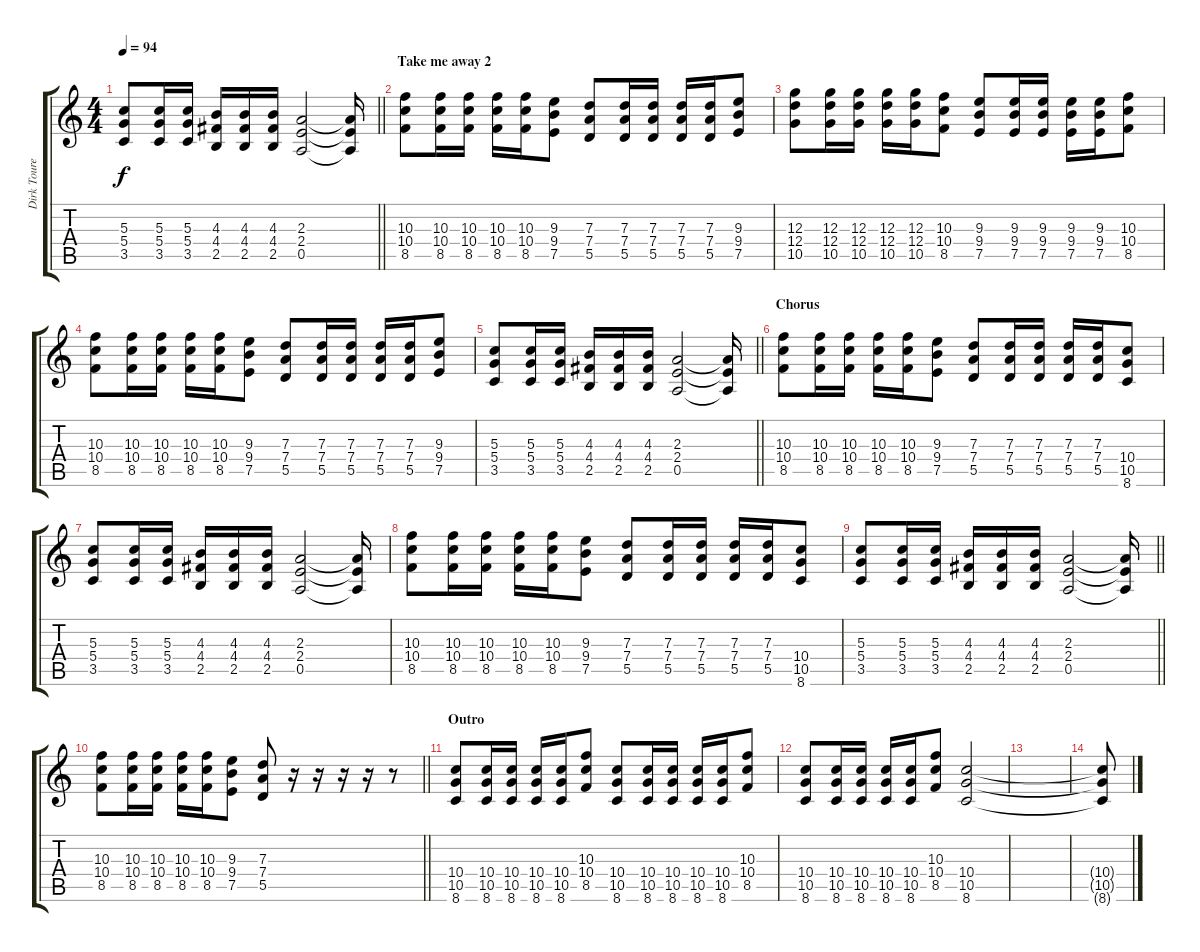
\track ("Dirk Tourette" "Dirk Toure") {instrument overdrivenguitar}
\staff {score tabs}
\tuning (E4 B3 G3 D3 A2 E2) {hide}
\ts (4 4)
\tempo 94
\clef g2
\barLineRight lightlight
\ks c
(5.3 5.4 3.5).8{dy f} (5.3 5.4 3.5).16 (5.3 5.4 3.5).16 (4.3 4.4 2.5).16 (4.3 4.4 2.5).16 (4.3 4.4 2.5).16 (2.3 2.4 0.5).2 (2.3{t} 2.4{t} 0.5{t}).16 |
\section ("" "Take me away 2")
(10.3 10.4 8.5).8 (10.3 10.4 8.5).16 (10.3 10.4 8.5).16 (10.3 10.4 8.5).16 (10.3 10.4 8.5).16 (9.3 9.4 7.5).8 (7.3 7.4 5.5).8 (7.3 7.4 5.5).16 (7.3 7.4 5.5).16 (7.3 7.4 5.5).16 (7.3 7.4 5.5).16 (9.3 9.4 7.5).8 |
(12.3 12.4 10.5).8 (12.3 12.4 10.5).16 (12.3 12.4 10.5).16 (12.3 12.4 10.5).16 (12.3 12.4 10.5).16 (10.3 10.4 8.5).8 (9.3 9.4 7.5).8 (9.3 9.4 7.5).16 (9.3 9.4 7.5).16 (9.3 9.4 7.5).16 (9.3 9.4 7.5).16 (10.3 10.4 8.5).8 |
(10.3 10.4 8.5).8 (10.3 10.4 8.5).16 (10.3 10.4 8.5).16 (10.3 10.4 8.5).16 (10.3 10.4 8.5).16 (9.3 9.4 7.5).8 (7.3 7.4 5.5).8 (7.3 7.4 5.5).16 (7.3 7.4 5.5).16 (7.3 7.4 5.5).16 (7.3 7.4 5.5).16 (9.3 9.4 7.5).8 |
\barLineRight lightlight
(5.3 5.4 3.5).8 (5.3 5.4 3.5).16 (5.3 5.4 3.5).16 (4.3 4.4 2.5).16 (4.3 4.4 2.5).16 (4.3 4.4 2.5).16 (2.3 2.4 0.5).2 (2.3{t} 2.4{t} 0.5{t}).16 |
\section ("" "Chorus")
(10.3 10.4 8.5).8 (10.3 10.4 8.5).16 (10.3 10.4 8.5).16 (10.3 10.4 8.5).16 (10.3 10.4 8.5).16 (9.3 9.4 7.5).8 (7.3 7.4 5.5).8 (7.3 7.4 5.5).16 (7.3 7.4 5.5).16 (7.3 7.4 5.5).16 (7.3 7.4 5.5).16 (10.4 10.5 8.6).8 |
(5.3 5.4 3.5).8 (5.3 5.4 3.5).16 (5.3 5.4 3.5).16 (4.3 4.4 2.5).16 (4.3 4.4 2.5).16 (4.3 4.4 2.5).16 (2.3 2.4 0.5).2 (2.3{t} 2.4{t} 0.5{t}).16 |
(10.3 10.4 8.5).8 (10.3 10.4 8.5).16 (10.3 10.4 8.5).16 (10.3 10.4 8.5).16 (10.3 10.4 8.5).16 (9.3 9.4 7.5).8 (7.3 7.4 5.5).8 (7.3 7.4 5.5).16 (7.3 7.4 5.5).16 (7.3 7.4 5.5).16 (7.3 7.4 5.5).16 (10.4 10.5 8.6).8 |
\barLineRight lightlight
(5.3 5.4 3.5).8 (5.3 5.4 3.5).16 (5.3 5.4 3.5).16 (4.3 4.4 2.5).16 (4.3 4.4 2.5).16 (4.3 4.4 2.5).16 (2.3 2.4 0.5).2 (2.3{t} 2.4{t} 0.5{t}).16 |
\barLineRight lightlight
(10.3 10.4 8.5).8 (10.3 10.4 8.5).16 (10.3 10.4 8.5).16 (10.3 10.4 8.5).16 (10.3 10.4 8.5).16 (9.3 9.4 7.5).8 (7.3 7.4 5.5).8 r.16 r.16 r.16 r.16 r.8 |
\section ("" "Outro")
(10.4 10.5 8.6).8 (10.4 10.5 8.6).16 (10.4 10.5 8.6).16 (10.4 10.5 8.6).16 (10.4 10.5 8.6).16 (10.3 10.4 8.5).8 (10.4 10.5 8.6).8 (10.4 10.5 8.6).16 (10.4 10.5 8.6).16 (10.4 10.5 8.6).16 (10.4 10.5 8.6).16 (10.3 10.4 8.5).8 |
(10.4 10.5 8.6).8 (10.4 10.5 8.6).16 (10.4 10.5 8.6).16 (10.4 10.5 8.6).16 (10.4 10.5 8.6).16 (10.3 10.4 8.5).8 (10.4 10.5 8.6).2 |
|
(10.4{t} 10.5{t} 8.6{t}).8
